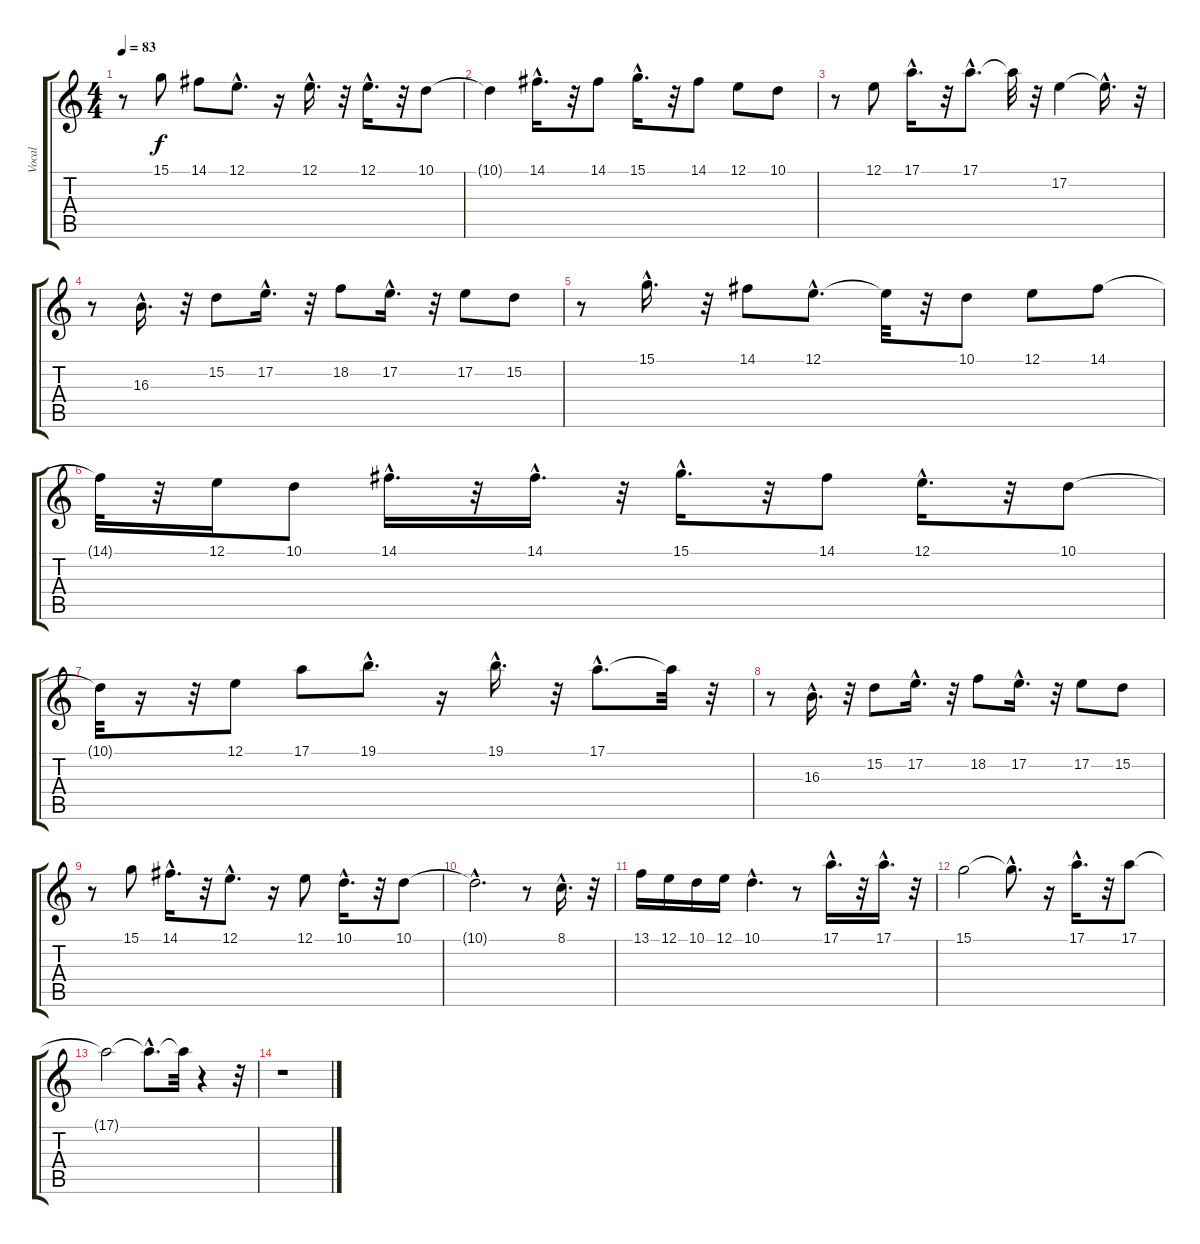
\track ("Vocal" "Vocal") {instrument lead6voice}
\staff {score tabs}
\tuning (E4 B3 G3 D3 A2 E2) {hide}
\ts (4 4)
\tempo 83
\clef g2
\ks c
r.8{dy f} 15.1.8 14.1.8 12.1{hac}.8{d} r.16 12.1{hac}.16{d} r.32 12.1{hac}.16{d} r.32 10.1.8 |
10.1{t}.4 14.1{hac}.16{d} r.32 14.1.8 15.1{hac}.16{d} r.32 14.1.8 12.1.8 10.1.8 |
r.8 12.1.8 17.1{hac}.16{d} r.32 17.1{hac}.8{d} 17.1{t}.32 r.32 17.2.4 17.2{hac t}.16{d} r.32 |
r.8 16.3{hac}.16{d} r.32 15.2.8 17.2{hac}.16{d} r.32 18.2.8 17.2{hac}.16{d} r.32 17.2.8 15.2.8 |
r.8 15.1{hac}.16{d} r.32 14.1.8 12.1{hac}.8{d} 12.1{t}.32 r.32 10.1.8 12.1.8 14.1.8 |
14.1{t}.32 r.32 12.1.16 10.1.8 14.1{hac}.16{d} r.32 14.1{hac}.16{d} r.32 15.1{hac}.16{d} r.32 14.1.8 12.1{hac}.16{d} r.32 10.1.8 |
10.1{t}.32 r.16 r.32 12.1.8 17.1.8 19.1{hac}.8{d} r.16 19.1{hac}.16{d} r.32 17.1{hac}.8{d} 17.1{t}.32 r.32 |
r.8 16.3{hac}.16{d} r.32 15.2.8 17.2{hac}.16{d} r.32 18.2.8 17.2{hac}.16{d} r.32 17.2.8 15.2.8 |
r.8 15.1.8 14.1{hac}.16{d} r.32 12.1{hac}.8{d} r.16 12.1.8 10.1{hac}.16{d} r.32 10.1.8 |
10.1{hac t}.2{d} r.8 8.1{hac}.16{d} r.32 |
13.1.16 12.1.16 10.1.16 12.1.16 10.1{hac}.4{d} r.8 17.1{hac}.16{d} r.32 17.1{hac}.16{d} r.32 |
15.1.2 15.1{hac t}.8{d} r.16 17.1{hac}.16{d} r.32 17.1.8 |
17.1{t}.2 17.1{hac t}.8{d} 17.1{t}.32 r.4 r.32 |
r.1
